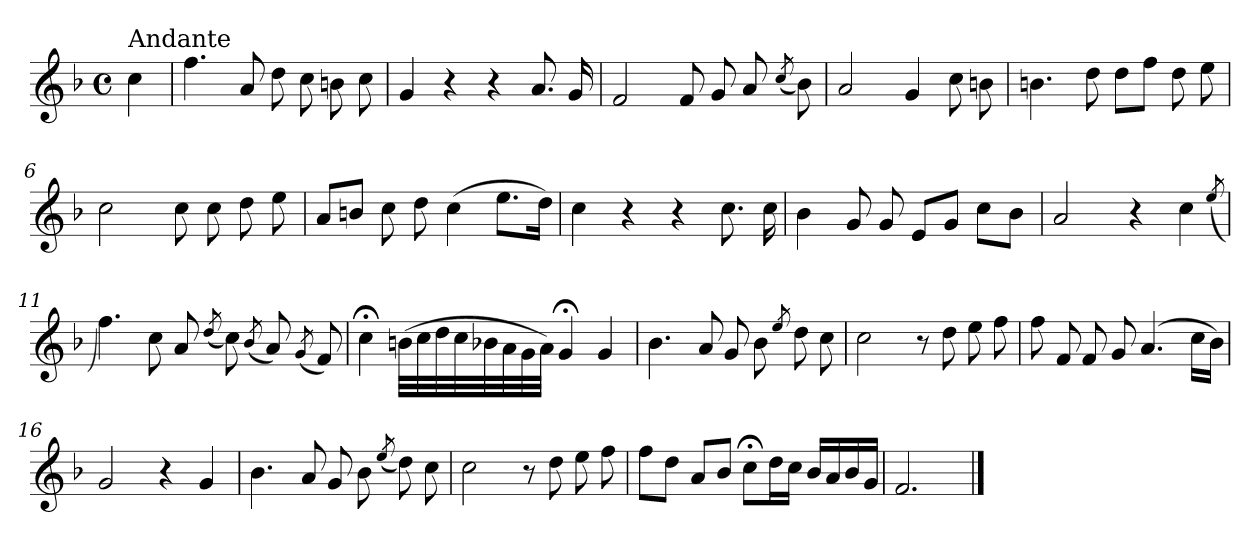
**kern
*part1
*staff1
*clefG2
*k[b-]
*F:
*M4/4
*met(c)
=
!LO:TX:a:t=Andante
4cc\
=1
4.ff\
8a/
8dd\
8cc\
8bn\
8cc\
=2
4g/
4r
4r
8.a/
16g/
=3
2f/
8f/
8g/
8a/
(<8qcc/
8b-\)
=4
2a/
4g/
8cc\
8bn\
!!LO:LB:g=z
=5
4.bn\
8dd\
8dd\L
8ff\J
8dd\
8ee\
=6
2cc\
8cc\
8cc\
8dd\
8ee\
=7
8a/L
8bn/J
8cc\
8dd\
(>4cc\
8.ee\L
16dd\Jk)
=8
4cc\
4r
4r
8.cc\
16cc\
=9
4b-\
8g/
8g/
8e/L
8g/J
8cc\L
8b-\J
!!LO:LB:g=z
=10
2a/
4r
4cc\
(<8qee/
=11
4.ff\)
8cc\
8a/
(<8qdd/
8cc\)
(<8qb-/
8a/)
(<8qg/
8f/)
=12
4cc;<\
(>32bn\LLL
32cc\
32dd\
32cc\
32b-X\
32a\
32g\
32a\JJJ)
4g;</
4g/
=13
4.b-\
8a/
8g/
8b-\
8qee/
8dd\
8cc\
!!LO:LB:g=z
=14
2cc\
8r
8dd\
8ee\
8ff\
=15
8ff\
8f/
8f/
8g/
(>4.a/
16cc\LL
16b-\JJ)
=16
2g/
4r
4g/
=17
4.b-\
8a/
8g/
8b-\
(<8qee/
8dd\)
8cc\
=18
2cc\
8r
8dd\
8ee\
8ff\
!!LO:LB:g=z
=19
8ff\L
8dd\J
8a/L
8b-/J
8cc;<\L
16dd\L
16cc\JJ
16b-/LL
16a/
16b-/
16g/JJ
=20
2.f/
==
*-
